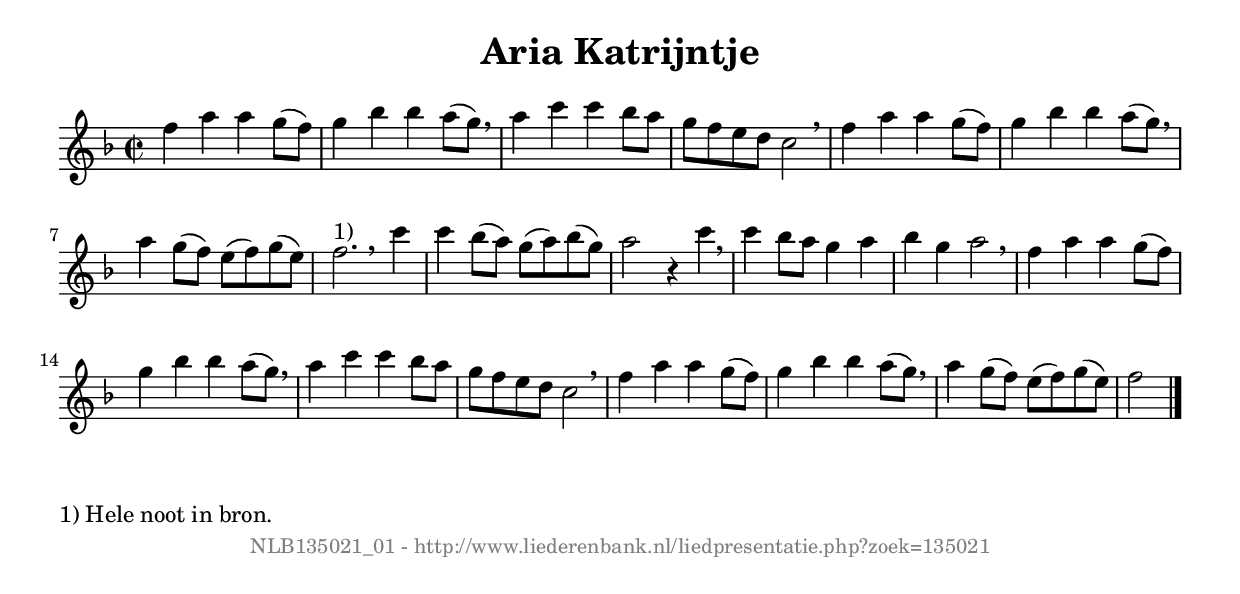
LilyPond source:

%
% produced by wce2krn 1.64 (7 June 2014)
%
\version"2.16"
#(append! paper-alist '(("long" . (cons (* 210 mm) (* 2000 mm)))))
#(set-default-paper-size "long")
sb = {\breathe}
mBreak = {\breathe }
bBreak = {\breathe }
x = {\once\override NoteHead #'style = #'cross }
gl=\glissando
itime={\override Staff.TimeSignature #'stencil = ##f }
ficta = {\once\set suggestAccidentals = ##t}
fine = {\once\override Score.RehearsalMark #'self-alignment-X = #1 \mark \markup {\italic{Fine}}}
dc = {\once\override Score.RehearsalMark #'self-alignment-X = #1 \mark \markup {\italic{D.C.}}}
dcf = {\once\override Score.RehearsalMark #'self-alignment-X = #1 \mark \markup {\italic{D.C. al Fine}}}
dcc = {\once\override Score.RehearsalMark #'self-alignment-X = #1 \mark \markup {\italic{D.C. al Coda}}}
ds = {\once\override Score.RehearsalMark #'self-alignment-X = #1 \mark \markup {\italic{D.S.}}}
dsf = {\once\override Score.RehearsalMark #'self-alignment-X = #1 \mark \markup {\italic{D.S. al Fine}}}
dsc = {\once\override Score.RehearsalMark #'self-alignment-X = #1 \mark \markup {\italic{D.S. al Coda}}}
pv = {\set Score.repeatCommands = #'((volta "1"))}
sv = {\set Score.repeatCommands = #'((volta "2"))}
tv = {\set Score.repeatCommands = #'((volta "3"))}
qv = {\set Score.repeatCommands = #'((volta "4"))}
xv = {\set Score.repeatCommands = #'((volta #f))}
\header{ tagline = ""
title = "Aria Katrijntje"
}
\score {{
\key f \major
\relative g'
{
\set melismaBusyProperties = #'()
\time 2/2
\tempo 4=120
\override Score.MetronomeMark #'transparent = ##t
\override Score.RehearsalMark #'break-visibility = #(vector #t #t #f)
f'4 a a g8( f) g4 bes bes a8( g) \sb a4 c c bes8 a g f e d c2 \mBreak \bar "|"
f4 a a g8( f) g4 bes bes a8( g) \sb a4 g8( f) e( f) g( e) f2.^"1)" \bar ":|" \bBreak
c'4 c bes8( a) g( a) bes( g) a2 r4 c4 \sb c bes8 a g4 a bes g a2 \mBreak \bar "|"
f4 a a g8( f) g4 bes bes a8( g) \sb a4 c c bes8 a g f e d c2 \mBreak \bar "|"
f4 a a g8( f) g4 bes bes a8( g) \sb a4 g8( f) e( f) g( e) f2 \bar "|."
 }}
 \midi { }
 \layout {
            indent = 0.0\cm
}
}
\markup { \wordwrap-string #" 
1) Hele noot in bron.
"}
\markup { \vspace #0 } \markup { \with-color #grey \fill-line { \center-column { \smaller "NLB135021_01 - http://www.liederenbank.nl/liedpresentatie.php?zoek=135021" } } }
